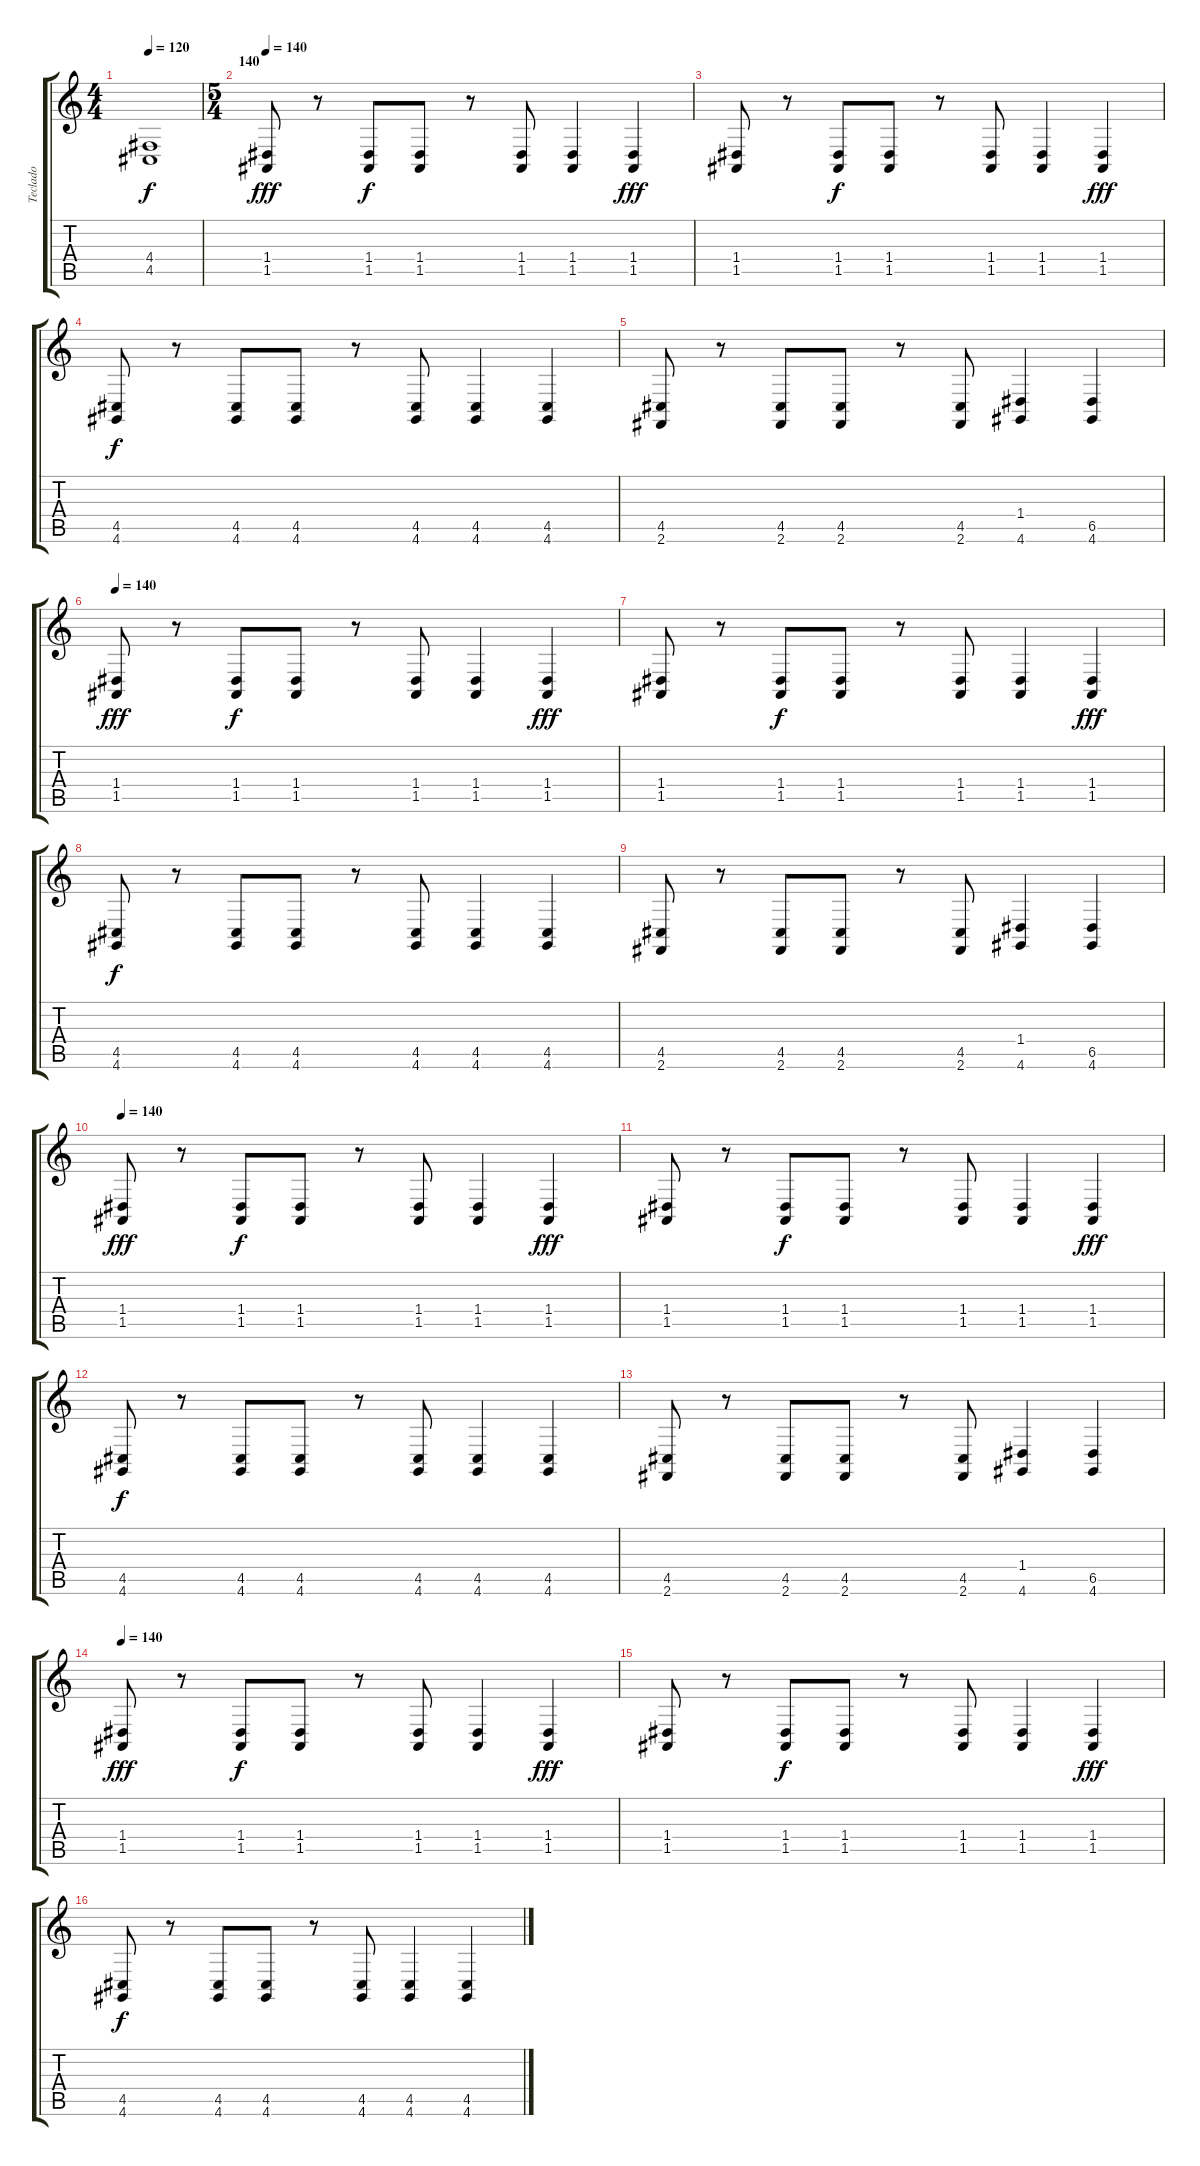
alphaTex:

\track ("Teclado" "Teclado") {instrument stringensemble1}
\staff {score tabs}
\tuning (E4 B3 G3 D3 A2 E2) {hide}
\ts (4 4)
\tempo 120
\clef g2
\ks c
(4.4 4.5).1{dy f} |
\ts (5 4)
\section ("" "140")
\tempo 140
(1.4 1.5).8{dy fff volume 14 instrument acousticgrandpiano} r.8 (1.4 1.5).8{dy f} (1.4 1.5).8 r.8 (1.4 1.5).8 (1.4 1.5).4 (1.4 1.5).4{dy fff} |
(1.4 1.5).8{volume 14 instrument acousticgrandpiano} r.8 (1.4 1.5).8{dy f} (1.4 1.5).8 r.8 (1.4 1.5).8 (1.4 1.5).4 (1.4 1.5).4{dy fff} |
(4.5 4.6).8{dy f volume 14 instrument acousticgrandpiano} r.8 (4.5 4.6).8 (4.5 4.6).8 r.8 (4.5 4.6).8 (4.5 4.6).4 (4.5 4.6).4 |
(4.5 2.6).8{volume 14 instrument acousticgrandpiano} r.8 (4.5 2.6).8 (4.5 2.6).8 r.8 (4.5 2.6).8 (1.4 4.6).4 (6.5 4.6).4 |
\tempo 140
(1.4 1.5).8{dy fff volume 14 instrument acousticgrandpiano} r.8 (1.4 1.5).8{dy f} (1.4 1.5).8 r.8 (1.4 1.5).8 (1.4 1.5).4 (1.4 1.5).4{dy fff} |
(1.4 1.5).8{volume 14 instrument acousticgrandpiano} r.8 (1.4 1.5).8{dy f} (1.4 1.5).8 r.8 (1.4 1.5).8 (1.4 1.5).4 (1.4 1.5).4{dy fff} |
(4.5 4.6).8{dy f volume 14 instrument acousticgrandpiano} r.8 (4.5 4.6).8 (4.5 4.6).8 r.8 (4.5 4.6).8 (4.5 4.6).4 (4.5 4.6).4 |
(4.5 2.6).8{volume 14 instrument acousticgrandpiano} r.8 (4.5 2.6).8 (4.5 2.6).8 r.8 (4.5 2.6).8 (1.4 4.6).4 (6.5 4.6).4 |
\tempo 140
(1.4 1.5).8{dy fff volume 14 instrument acousticgrandpiano} r.8 (1.4 1.5).8{dy f} (1.4 1.5).8 r.8 (1.4 1.5).8 (1.4 1.5).4 (1.4 1.5).4{dy fff} |
(1.4 1.5).8{volume 14 instrument acousticgrandpiano} r.8 (1.4 1.5).8{dy f} (1.4 1.5).8 r.8 (1.4 1.5).8 (1.4 1.5).4 (1.4 1.5).4{dy fff} |
(4.5 4.6).8{dy f volume 14 instrument acousticgrandpiano} r.8 (4.5 4.6).8 (4.5 4.6).8 r.8 (4.5 4.6).8 (4.5 4.6).4 (4.5 4.6).4 |
(4.5 2.6).8{volume 14 instrument acousticgrandpiano} r.8 (4.5 2.6).8 (4.5 2.6).8 r.8 (4.5 2.6).8 (1.4 4.6).4 (6.5 4.6).4 |
\tempo 140
(1.4 1.5).8{dy fff volume 14 instrument acousticgrandpiano} r.8 (1.4 1.5).8{dy f} (1.4 1.5).8 r.8 (1.4 1.5).8 (1.4 1.5).4 (1.4 1.5).4{dy fff} |
(1.4 1.5).8{volume 14 instrument acousticgrandpiano} r.8 (1.4 1.5).8{dy f} (1.4 1.5).8 r.8 (1.4 1.5).8 (1.4 1.5).4 (1.4 1.5).4{dy fff} |
(4.5 4.6).8{dy f volume 14 instrument acousticgrandpiano} r.8 (4.5 4.6).8 (4.5 4.6).8 r.8 (4.5 4.6).8 (4.5 4.6).4 (4.5 4.6).4
